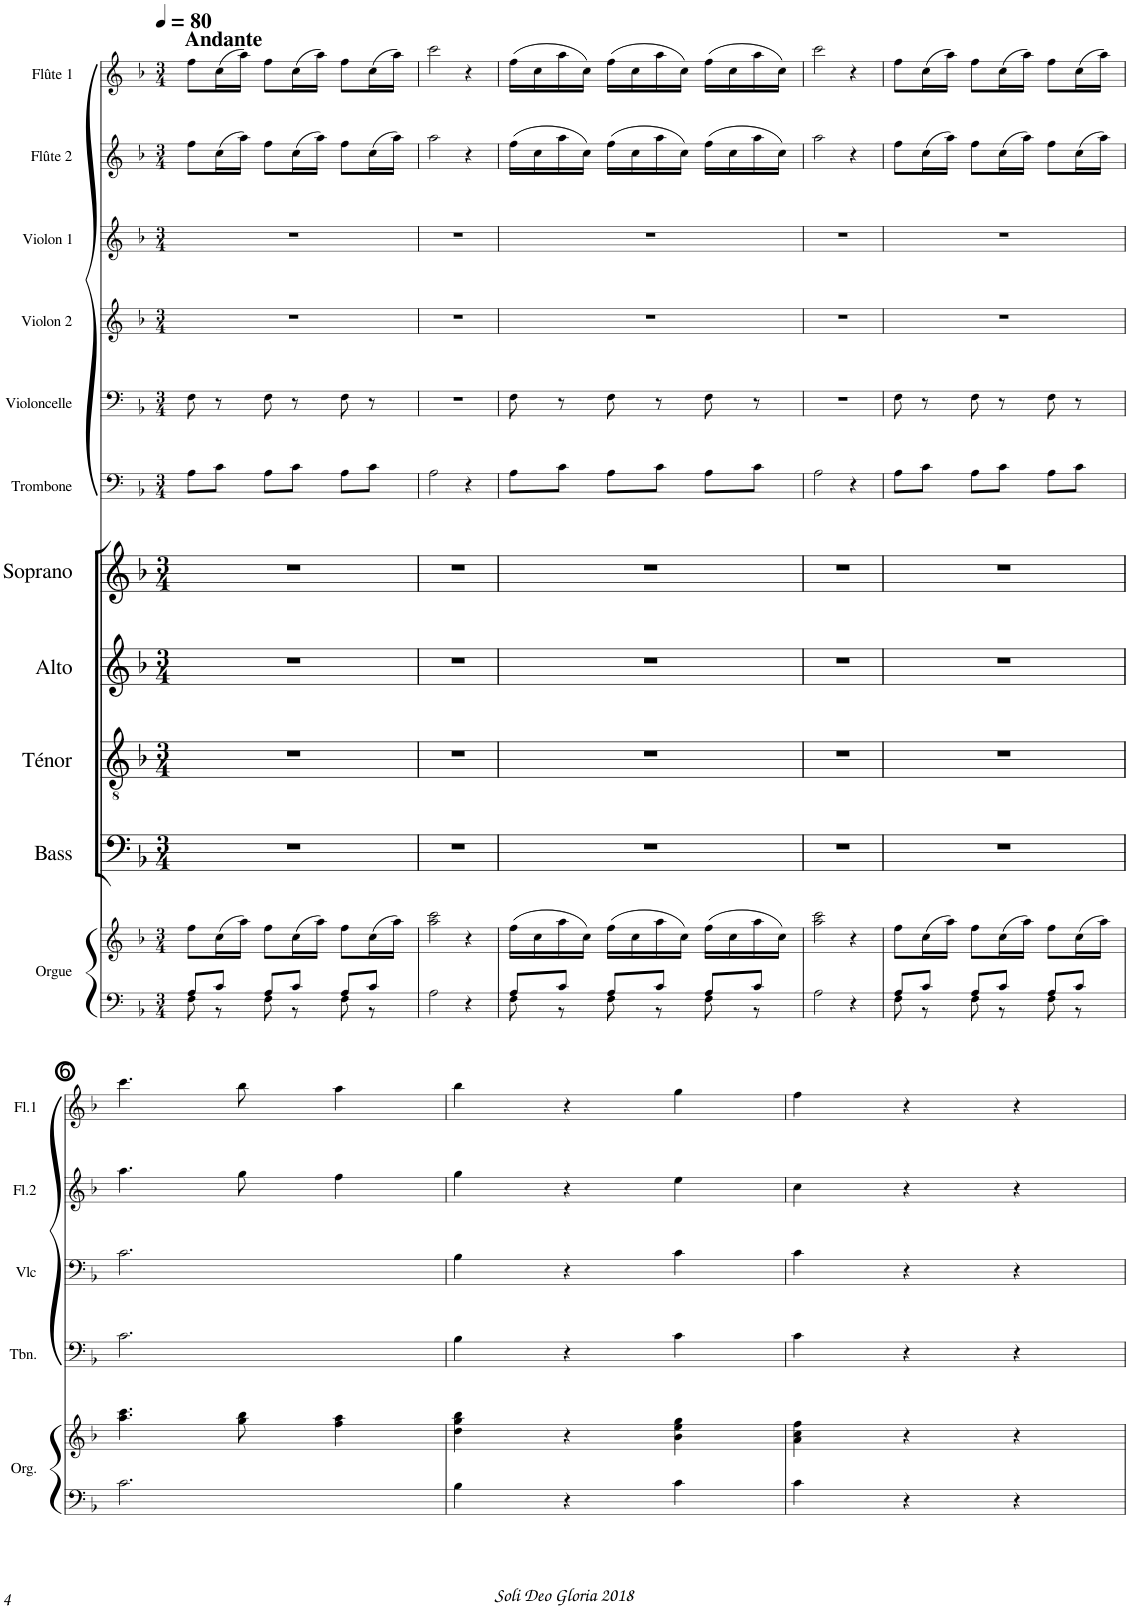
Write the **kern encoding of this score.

**kern	**kern	**kern	**kern	**kern	**kern
*part5	*part5	*part4	*part3	*part2	*part1
*staff6	*staff5	*staff4	*staff3	*staff2	*staff1
*I"Orgue	*	*I"Trombone	*I"Violoncelle	*I"Flûte 2	*I"Flûte 1
*I'Org.	*	*I'Tbn.	*I'Vlc	*I'Fl.2	*I'Fl.1
*stria5	*stria5	*stria5	*stria5	*stria5	*stria5
*clefF4	*clefG2	*clefF4	*clefF4	*clefG2	*clefG2
*k[b-]	*k[b-]	*k[b-]	*k[b-]	*k[b-]	*k[b-]
*M3/4	*M3/4	*M3/4	*M3/4	*M3/4	*M3/4
*MM80	*MM80	*MM80	*MM80	*MM80	*MM80
=1	=1	=1	=1	=1	=1
*^	*	*	*	*	*
!	!	!	!	!	!	!LO:TX:a:B:t=Andante
8A/L	8F\	8ff\L	8A\L	8F\	8ff\L	8ff\L
8c/J	8r	(16cc\L	8c\J	8r	(16cc\L	(16cc\L
.	.	16aa\JJ)	.	.	16aa\JJ)	16aa\JJ)
8A/L	8F\	8ff\L	8A\L	8F\	8ff\L	8ff\L
8c/J	8r	(16cc\L	8c\J	8r	(16cc\L	(16cc\L
.	.	16aa\JJ)	.	.	16aa\JJ)	16aa\JJ)
8A/L	8F\	8ff\L	8A\L	8F\	8ff\L	8ff\L
8c/J	8r	(16cc\L	8c\J	8r	(16cc\L	(16cc\L
.	.	16aa\JJ)	.	.	16aa\JJ)	16aa\JJ)
*v	*v	*	*	*	*	*
=2	=2	=2	=2	=2	=2
2A\	2aa\ 2ccc\	2A\	2.r	2aa\	2ccc\
4r	4r	4r	.	4r	4r
=3	=3	=3	=3	=3	=3
*^	*	*	*	*	*
8A/L	8F\	(16ff\LL	8A\L	8F\	(16ff\LL	(16ff\LL
.	.	16cc\	.	.	16cc\	16cc\
8c/J	8r	16aa\	8c\J	8r	16aa\	16aa\
.	.	16cc\JJ)	.	.	16cc\JJ)	16cc\JJ)
8A/L	8F\	(16ff\LL	8A\L	8F\	(16ff\LL	(16ff\LL
.	.	16cc\	.	.	16cc\	16cc\
8c/J	8r	16aa\	8c\J	8r	16aa\	16aa\
.	.	16cc\JJ)	.	.	16cc\JJ)	16cc\JJ)
8A/L	8F\	(16ff\LL	8A\L	8F\	(16ff\LL	(16ff\LL
.	.	16cc\	.	.	16cc\	16cc\
8c/J	8r	16aa\	8c\J	8r	16aa\	16aa\
.	.	16cc\JJ)	.	.	16cc\JJ)	16cc\JJ)
*v	*v	*	*	*	*	*
=4	=4	=4	=4	=4	=4
2A\	2aa\ 2ccc\	2A\	2.r	2aa\	2ccc\
4r	4r	4r	.	4r	4r
=5	=5	=5	=5	=5	=5
*^	*	*	*	*	*
8A/L	8F\	8ff\L	8A\L	8F\	8ff\L	8ff\L
8c/J	8r	(16cc\L	8c\J	8r	(16cc\L	(16cc\L
.	.	16aa\JJ)	.	.	16aa\JJ)	16aa\JJ)
8A/L	8F\	8ff\L	8A\L	8F\	8ff\L	8ff\L
8c/J	8r	(16cc\L	8c\J	8r	(16cc\L	(16cc\L
.	.	16aa\JJ)	.	.	16aa\JJ)	16aa\JJ)
8A/L	8F\	8ff\L	8A\L	8F\	8ff\L	8ff\L
8c/J	8r	(16cc\L	8c\J	8r	(16cc\L	(16cc\L
.	.	16aa\JJ)	.	.	16aa\JJ)	16aa\JJ)
*v	*v	*	*	*	*	*
!!LO:LB:g=z
=6	=6	=6	=6	=6	=6
2.c\	4.aa\ 4.ccc\	2.c\	2.c\	4.aa\	4.ccc\
.	8gg\ 8bb-\	.	.	8gg\	8bb-\
.	4ff\ 4aa\	.	.	4ff\	4aa\
=7	=7	=7	=7	=7	=7
4B-\	4dd\ 4gg\ 4bb-\	4B-\	4B-\	4gg\	4bb-\
4r	4r	4r	4r	4r	4r
4c\	4b-\ 4ee\ 4gg\	4c\	4c\	4ee\	4gg\
=8	=8	=8	=8	=8	=8
4c\	4a\ 4cc\ 4ff\	4c\	4c\	4cc\	4ff\
4r	4r	4r	4r	4r	4r
4r	4r	4r	4r	4r	4r
=	=	=	=	=	=
*-	*-	*-	*-	*-	*-
